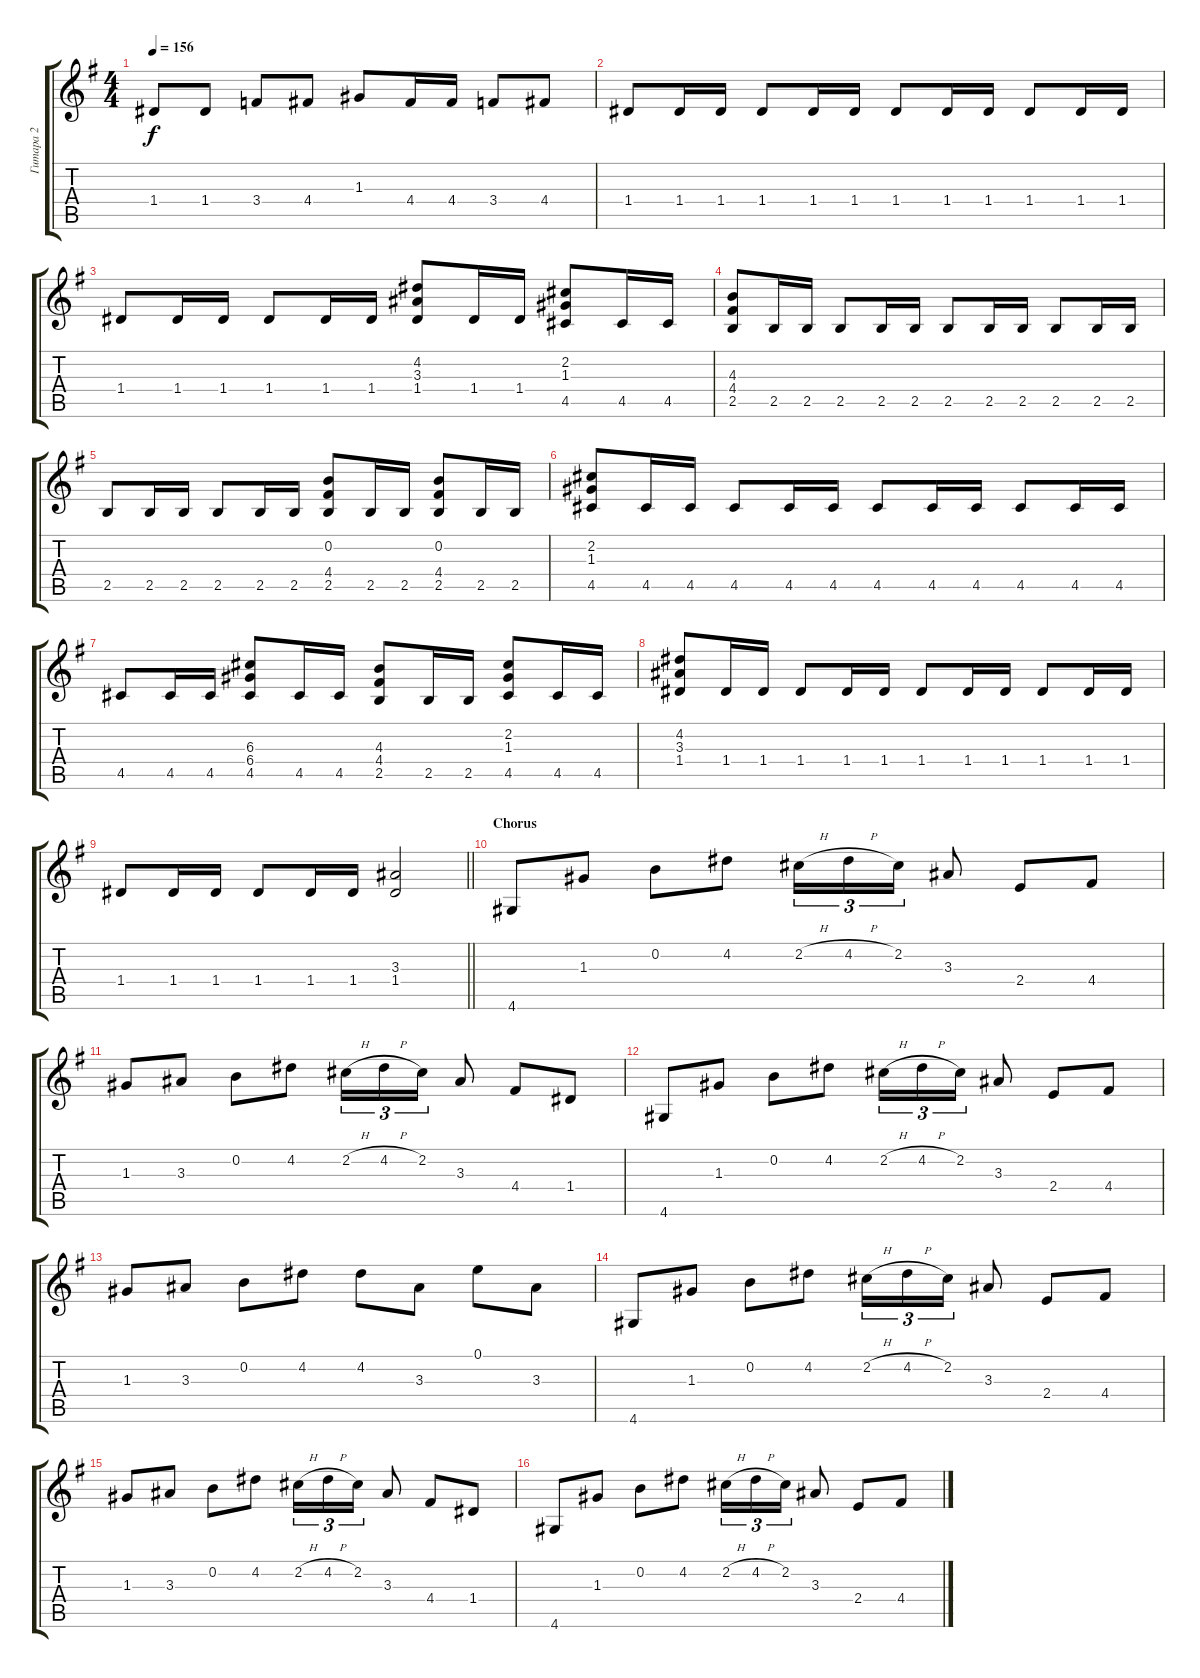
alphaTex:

\track ("Гитара 2" "Гитара 2") {instrument distortionguitar}
\staff {score tabs}
\tuning (E4 B3 G3 D3 A2 E2) {hide}
\ts (4 4)
\tempo 156
\clef g2
\ks eminor
1.4.8{dy f} 1.4.8 3.4.8 4.4.8 1.3.8 4.4.16 4.4.16 3.4.8 4.4.8 |
1.4.8 1.4.16 1.4.16 1.4.8 1.4.16 1.4.16 1.4.8 1.4.16 1.4.16 1.4.8 1.4.16 1.4.16 |
1.4.8 1.4.16 1.4.16 1.4.8 1.4.16 1.4.16 (4.2 3.3 1.4).8 1.4.16 1.4.16 (2.2 1.3 4.5).8 4.5.16 4.5.16 |
(4.3 4.4 2.5).8 2.5.16 2.5.16 2.5.8 2.5.16 2.5.16 2.5.8 2.5.16 2.5.16 2.5.8 2.5.16 2.5.16 |
2.5.8 2.5.16 2.5.16 2.5.8 2.5.16 2.5.16 (0.2 4.4 2.5).8 2.5.16 2.5.16 (0.2 4.4 2.5).8 2.5.16 2.5.16 |
(2.2 1.3 4.5).8 4.5.16 4.5.16 4.5.8 4.5.16 4.5.16 4.5.8 4.5.16 4.5.16 4.5.8 4.5.16 4.5.16 |
4.5.8 4.5.16 4.5.16 (6.3 6.4 4.5).8 4.5.16 4.5.16 (4.3 4.4 2.5).8 2.5.16 2.5.16 (2.2 1.3 4.5).8 4.5.16 4.5.16 |
(4.2 3.3 1.4).8 1.4.16 1.4.16 1.4.8 1.4.16 1.4.16 1.4.8 1.4.16 1.4.16 1.4.8 1.4.16 1.4.16 |
\barLineRight lightlight
1.4.8 1.4.16 1.4.16 1.4.8 1.4.16 1.4.16 (3.3 1.4).2 |
\section ("" "Chorus")
4.6.8 1.3.8{volume 15} 0.2.8 4.2.8 2.2{h}.16{tu (3 2)} 4.2{h}.16{tu (3 2)} 2.2.16{tu (3 2)} 3.3.8 2.4.8 4.4.8 |
1.3.8 3.3.8 0.2.8 4.2.8 2.2{h}.16{tu (3 2)} 4.2{h}.16{tu (3 2)} 2.2.16{tu (3 2)} 3.3.8 4.4.8 1.4.8 |
4.6.8{volume 13} 1.3.8{volume 15} 0.2.8 4.2.8 2.2{h}.16{tu (3 2)} 4.2{h}.16{tu (3 2)} 2.2.16{tu (3 2)} 3.3.8 2.4.8 4.4.8 |
1.3.8 3.3.8 0.2.8 4.2.8 4.2.8 3.3.8 0.1.8 3.3.8 |
4.6.8{volume 13} 1.3.8{volume 15} 0.2.8 4.2.8 2.2{h}.16{tu (3 2)} 4.2{h}.16{tu (3 2)} 2.2.16{tu (3 2)} 3.3.8 2.4.8 4.4.8 |
1.3.8 3.3.8 0.2.8 4.2.8 2.2{h}.16{tu (3 2)} 4.2{h}.16{tu (3 2)} 2.2.16{tu (3 2)} 3.3.8 4.4.8 1.4.8 |
4.6.8{volume 13} 1.3.8{volume 15} 0.2.8 4.2.8 2.2{h}.16{tu (3 2)} 4.2{h}.16{tu (3 2)} 2.2.16{tu (3 2)} 3.3.8 2.4.8 4.4.8
